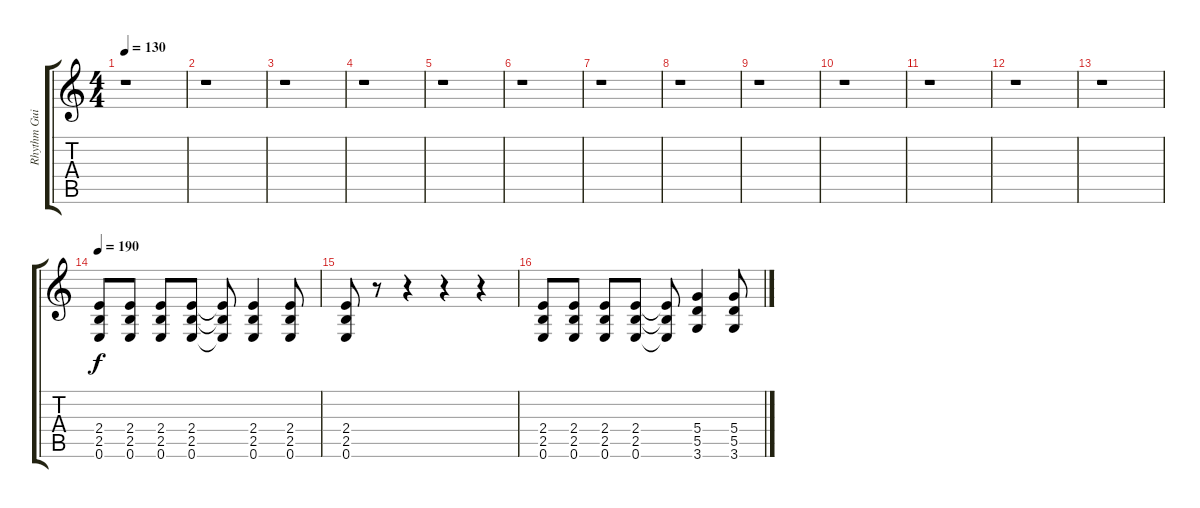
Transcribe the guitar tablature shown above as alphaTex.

\track ("Rhythm Guitar 2" "Rhythm Gui") {instrument overdrivenguitar}
\staff {score tabs}
\tuning (E4 B3 G3 D3 A2 E2) {hide}
\ts (4 4)
\tempo 130
\clef g2
\ks c
r.1{dy f} |
r.1 |
r.1 |
r.1 |
r.1 |
r.1 |
r.1 |
r.1 |
r.1 |
r.1 |
r.1 |
r.1 |
r.1 |
\tempo 190
(2.4 2.5 0.6).8{volume 9} (2.4 2.5 0.6).8 (2.4 2.5 0.6).8 (2.4 2.5 0.6).8 (2.4{t} 2.5{t} 0.6{t}).8 (2.4 2.5 0.6).4 (2.4 2.5 0.6).8 |
(2.4 2.5 0.6).8 r.8 r.4 r.4 r.4 |
(2.4 2.5 0.6).8 (2.4 2.5 0.6).8 (2.4 2.5 0.6).8 (2.4 2.5 0.6).8 (2.4{t} 2.5{t} 0.6{t}).8 (5.4 5.5 3.6).4 (5.4 5.5 3.6).8
